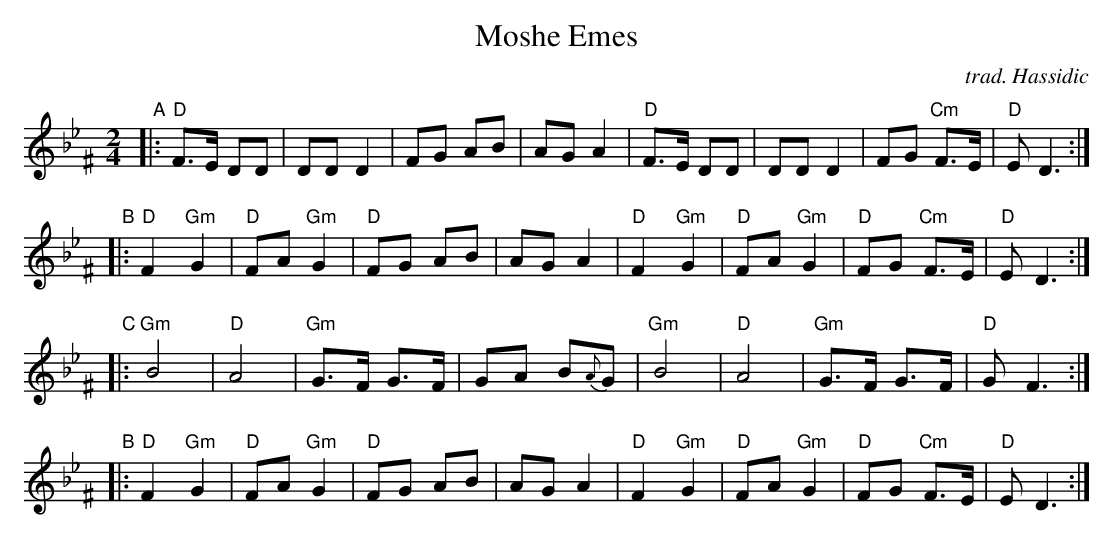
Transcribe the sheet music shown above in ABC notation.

X:1
T: Moshe Emes
M: 2/4
L: 1/8
O: trad. Hassidic
K: Dphr^F
"A"\
|:"D"F>E DD | DD D2 | FG AB | AG A2 \
| "D"F>E DD | DD D2 | FG "Cm"F>E | "D"E D3 :|
"B"\
|:"D"F2 "Gm"G2 | "D"FA "Gm"G2 | "D"FG AB | AG A2 \
| "D"F2 "Gm"G2 | "D"FA "Gm"G2 | "D"FG "Cm"F>E | "D"E D3 :|
"C"\
|:"Gm"B4 | "D"A4 | "Gm"G>F G>F | GA B{A}G \
| "Gm"B4 | "D"A4 | "Gm"G>F G>F | "D"G F3 :|
"B"\
|:"D"F2 "Gm"G2 | "D"FA "Gm"G2 | "D"FG AB | AG A2 \
| "D"F2 "Gm"G2 | "D"FA "Gm"G2 | "D"FG "Cm"F>E | "D"E D3 :|
